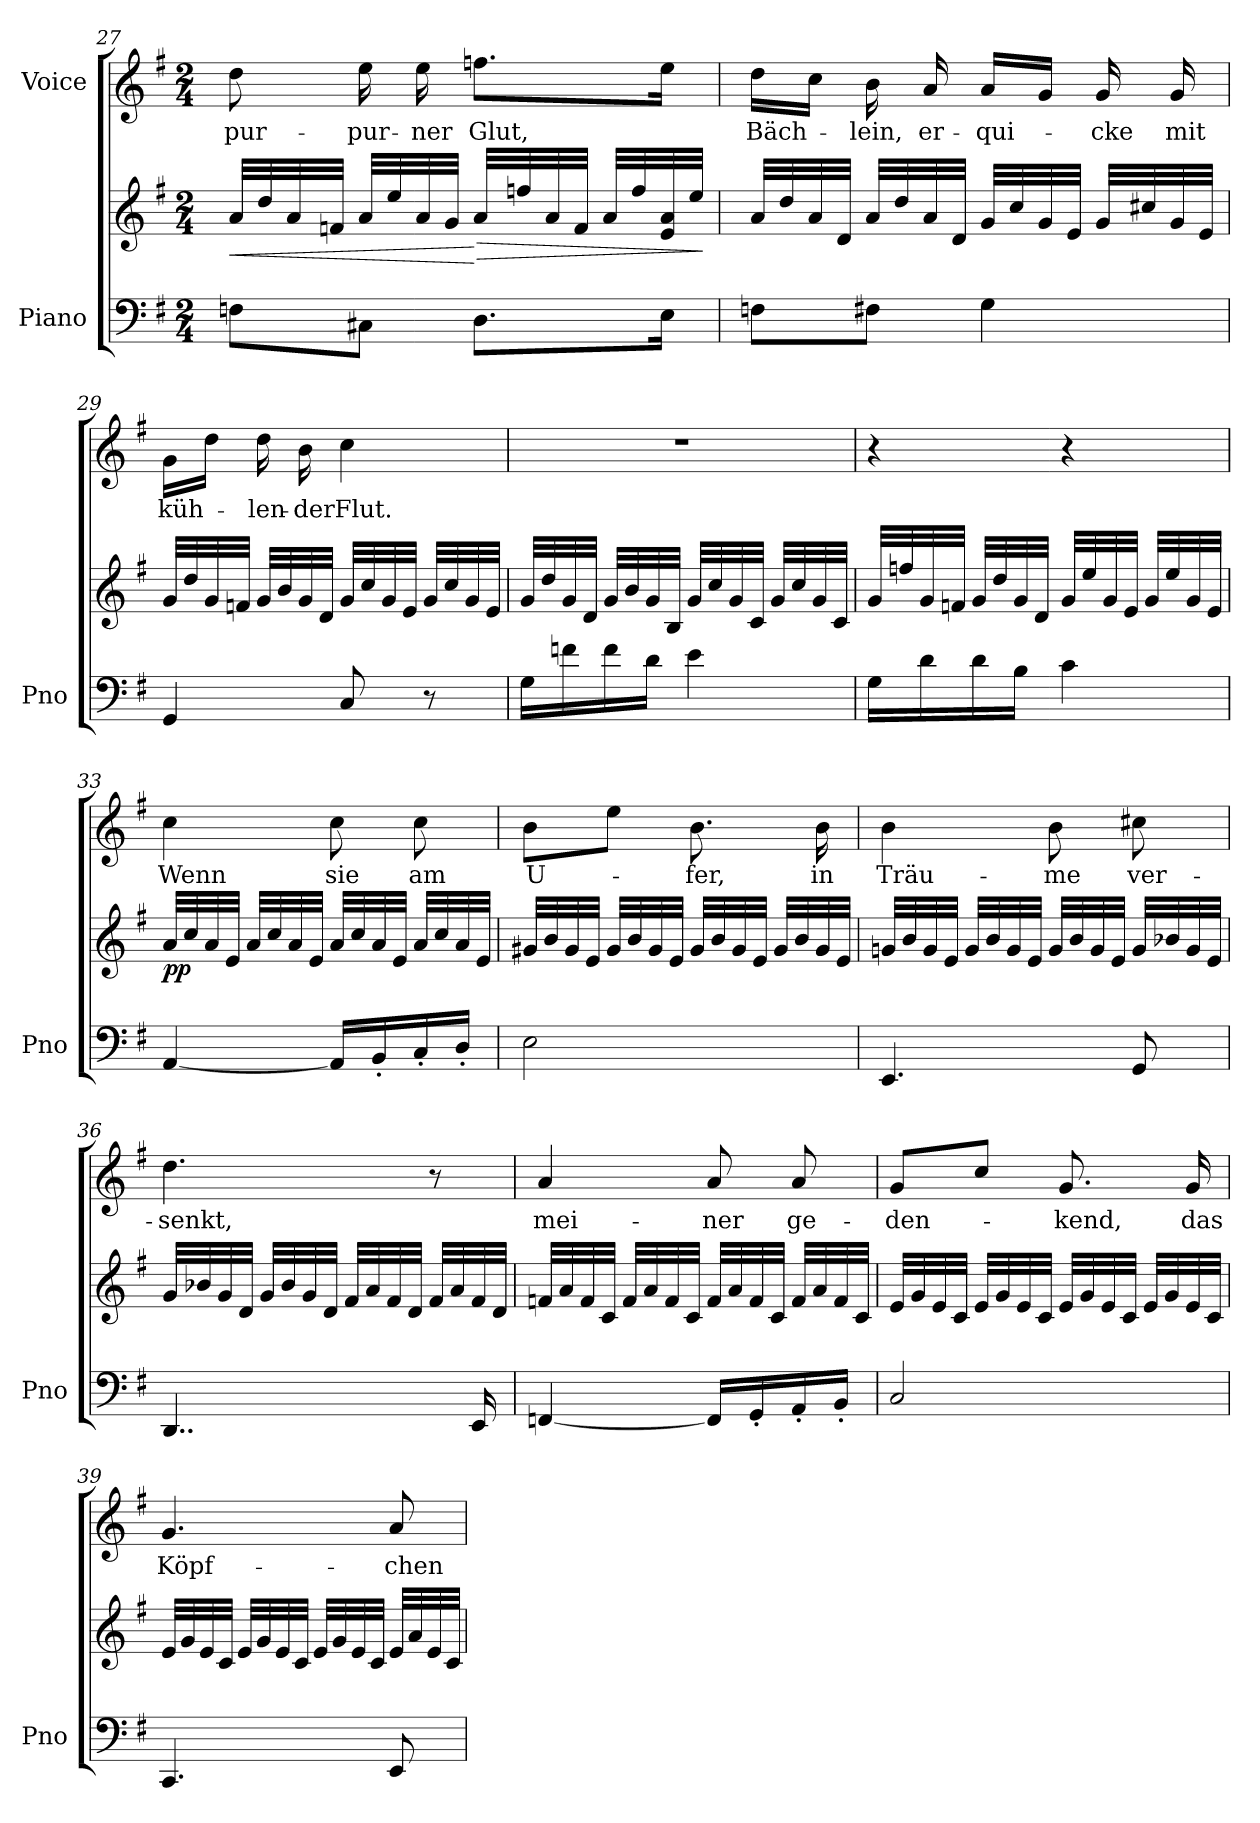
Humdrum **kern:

**kern	**kern	**dynam	**kern	**text
*part2	*part2	*part2	*part1	*part1
*staff3	*staff2	*staff2/3	*staff1	*staff1
*I"Piano	*	*	*I"Voice	*
*I'Pno	*	*	*	*
!!LO:LB:g=z
*clefF4	*clefG2	*	*clefG2	*
*k[f#]	*k[f#]	*	*k[f#]	*
*M2/4	*M2/4	*	*M2/4	*
=27	=27	=27	=27	=27
!	!	!LO:HP:b	!	!LO:LY:b
8Fn\L	32a/LLL	<	8dd\	pur-
.	32dd/	.	.	.
.	32a/	.	.	.
.	32fn/JJJ	.	.	.
!	!	!	!	!LO:LY:b
8C#X\J	32a/LLL	.	16ee\	-pur-
.	32ee/	.	.	.
!	!	!	!	!LO:LY:b
.	32a/	.	16ee\	-ner
.	32g/JJJ	.	.	.
!	!	!LO:HP:n=1:b	!	!LO:LY:b
8.D\L	32a/LLL	[ >	8.ffn\L	Glut,
.	32ffn/	.	.	.
.	32a/	.	.	.
.	32f/JJJ	.	.	.
.	32a/LLL	.	.	.
.	32ff/	.	.	.
16E\Jk	32e/ 32a/	.	16ee\Jk	.
.	32ee/JJJ	.	.	.
.	.	]	.	.
!!LO:PB:g=z
=28	=28	=28	=28	=28
!	!	!	!	!LO:LY:b
8Fn\L	32a/LLL	.	16dd\LL	Bäch-
.	32dd/	.	.	.
.	32a/	.	16cc\JJ	.
.	32d/JJJ	.	.	.
!	!	!	!	!LO:LY:b
8F#X\J	32a/LLL	.	16b\	-lein,
.	32dd/	.	.	.
!	!	!	!	!LO:LY:b
.	32a/	.	16a/	er-
.	32d/JJJ	.	.	.
!	!	!	!	!LO:LY:b
4G\	32g/LLL	.	16a/LL	-qui-
.	32cc/	.	.	.
.	32g/	.	16g/JJ	.
.	32e/JJJ	.	.	.
!	!	!	!	!LO:LY:b
.	32g/LLL	.	16g/	-cke
.	32cc#X/	.	.	.
!	!	!	!	!LO:LY:b
.	32g/	.	16g/	mit
.	32e/JJJ	.	.	.
=29	=29	=29	=29	=29
!	!	!	!	!LO:LY:b
4GG/	32g/LLL	.	16g\LL	küh-
.	32dd/	.	.	.
.	32g/	.	16dd\JJ	.
.	32fn/JJJ	.	.	.
!	!	!	!	!LO:LY:b
.	32g/LLL	.	16dd\	-len-
.	32b/	.	.	.
!	!	!	!	!LO:LY:b
.	32g/	.	16b\	-der
.	32d/JJJ	.	.	.
!	!	!	!	!LO:LY:b
8C/	32g/LLL	.	4cc\	Flut.
.	32cc/	.	.	.
.	32g/	.	.	.
.	32e/JJJ	.	.	.
8r	32g/LLL	.	.	.
.	32cc/	.	.	.
.	32g/	.	.	.
.	32e/JJJ	.	.	.
!!LO:LB:g=z
=30	=30	=30	=30	=30
16G\LL	32g/LLL	.	2r	.
.	32dd/	.	.	.
16fn\	32g/	.	.	.
.	32d/JJJ	.	.	.
16f\	32g/LLL	.	.	.
.	32b/	.	.	.
16d\JJ	32g/	.	.	.
.	32B/JJJ	.	.	.
4e\	32g/LLL	.	.	.
.	32cc/	.	.	.
.	32g/	.	.	.
.	32c/JJJ	.	.	.
.	32g/LLL	.	.	.
.	32cc/	.	.	.
.	32g/	.	.	.
.	32c/JJJ	.	.	.
=31	=31	=31	=31	=31
16G\LL	32g/LLL	.	4r	.
.	32ffn/	.	.	.
16d\	32g/	.	.	.
.	32fn/JJJ	.	.	.
16d\	32g/LLL	.	.	.
.	32dd/	.	.	.
16B\JJ	32g/	.	.	.
.	32d/JJJ	.	.	.
!!LO:LB:g=z
=32-	=32-	=32-	=32-	=32-
4c\	32g/LLL	.	4r	.
.	32ee/	.	.	.
.	32g/	.	.	.
.	32e/JJJ	.	.	.
.	32g/LLL	.	.	.
.	32ee/	.	.	.
.	32g/	.	.	.
.	32e/JJJ	.	.	.
=33	=33	=33	=33	=33
!	!	!LO:DY:b	!	!LO:LY:b
[4AA/	32a/LLL	pp	4cc\	Wenn
.	32cc/	.	.	.
.	32a/	.	.	.
.	32e/JJJ	.	.	.
.	32a/LLL	.	.	.
.	32cc/	.	.	.
.	32a/	.	.	.
.	32e/JJJ	.	.	.
!	!	!	!	!LO:LY:b
16AA/LL]	32a/LLL	.	8cc\	sie
.	32cc/	.	.	.
16BB'/	32a/	.	.	.
.	32e/JJJ	.	.	.
!	!	!	!	!LO:LY:b
16C'/	32a/LLL	.	8cc\	am
.	32cc/	.	.	.
16D'/JJ	32a/	.	.	.
.	32e/JJJ	.	.	.
=34	=34	=34	=34	=34
!	!	!	!	!LO:LY:b
2E\	32g#X/LLL	.	8b\L	U-
.	32b/	.	.	.
.	32g#/	.	.	.
.	32e/JJJ	.	.	.
.	32g#/LLL	.	8ee\J	.
.	32b/	.	.	.
.	32g#/	.	.	.
.	32e/JJJ	.	.	.
!	!	!	!	!LO:LY:b
.	32g#/LLL	.	8.b\	-fer,
.	32b/	.	.	.
.	32g#/	.	.	.
.	32e/JJJ	.	.	.
.	32g#/LLL	.	.	.
.	32b/	.	.	.
!	!	!	!	!LO:LY:b
.	32g#/	.	16b\	in
.	32e/JJJ	.	.	.
!!LO:LB:g=z
=35	=35	=35	=35	=35
!	!	!	!	!LO:LY:b
4.EE/	32gn/LLL	.	4b\	Träu-
.	32b/	.	.	.
.	32g/	.	.	.
.	32e/JJJ	.	.	.
.	32g/LLL	.	.	.
.	32b/	.	.	.
.	32g/	.	.	.
.	32e/JJJ	.	.	.
!	!	!	!	!LO:LY:b
.	32g/LLL	.	8b\	-me
.	32b/	.	.	.
.	32g/	.	.	.
.	32e/JJJ	.	.	.
!	!	!	!	!LO:LY:b
8GG/	32g/LLL	.	8cc#X\	ver-
.	32b-X/	.	.	.
.	32g/	.	.	.
.	32e/JJJ	.	.	.
!!LO:LB:g=z
=36	=36	=36	=36	=36
!	!	!	!	!LO:LY:b
4..DD/	32g/LLL	.	4.dd\	-senkt,
.	32b-X/	.	.	.
.	32g/	.	.	.
.	32d/JJJ	.	.	.
.	32g/LLL	.	.	.
.	32b-/	.	.	.
.	32g/	.	.	.
.	32d/JJJ	.	.	.
.	32f#/LLL	.	.	.
.	32a/	.	.	.
.	32f#/	.	.	.
.	32d/JJJ	.	.	.
.	32f#/LLL	.	8r	.
.	32a/	.	.	.
16EE/	32f#/	.	.	.
.	32d/JJJ	.	.	.
=37	=37	=37	=37	=37
!	!	!	!	!LO:LY:b
[4FFn/	32fn/LLL	.	4a/	mei-
.	32a/	.	.	.
.	32f/	.	.	.
.	32c/JJJ	.	.	.
.	32f/LLL	.	.	.
.	32a/	.	.	.
.	32f/	.	.	.
.	32c/JJJ	.	.	.
!	!	!	!	!LO:LY:b
16FF/LL]	32f/LLL	.	8a/	-ner
.	32a/	.	.	.
16GG'/	32f/	.	.	.
.	32c/JJJ	.	.	.
!	!	!	!	!LO:LY:b
16AA'/	32f/LLL	.	8a/	ge-
.	32a/	.	.	.
16BB'/JJ	32f/	.	.	.
.	32c/JJJ	.	.	.
!!LO:LB:g=z
=38	=38	=38	=38	=38
!	!	!	!	!LO:LY:b
2C/	32e/LLL	.	8g/L	-den-
.	32g/	.	.	.
.	32e/	.	.	.
.	32c/JJJ	.	.	.
.	32e/LLL	.	8cc/J	.
.	32g/	.	.	.
.	32e/	.	.	.
.	32c/JJJ	.	.	.
!	!	!	!	!LO:LY:b
.	32e/LLL	.	8.g/	-kend,
.	32g/	.	.	.
.	32e/	.	.	.
.	32c/JJJ	.	.	.
.	32e/LLL	.	.	.
.	32g/	.	.	.
!	!	!	!	!LO:LY:b
.	32e/	.	16g/	das
.	32c/JJJ	.	.	.
!!LO:PB:g=z
=39	=39	=39	=39	=39
!	!	!	!	!LO:LY:b
4.CC/	32e/LLL	.	4.g/	Köpf-
.	32g/	.	.	.
.	32e/	.	.	.
.	32c/JJJ	.	.	.
.	32e/LLL	.	.	.
.	32g/	.	.	.
.	32e/	.	.	.
.	32c/JJJ	.	.	.
.	32e/LLL	.	.	.
.	32g/	.	.	.
.	32e/	.	.	.
.	32c/JJJ	.	.	.
!	!	!	!	!LO:LY:b
8EE/	32e/LLL	.	8a/	-chen
.	32a/	.	.	.
.	32e/	.	.	.
.	32c/JJJ	.	.	.
=	=	=	=	=
*-	*-	*-	*-	*-
